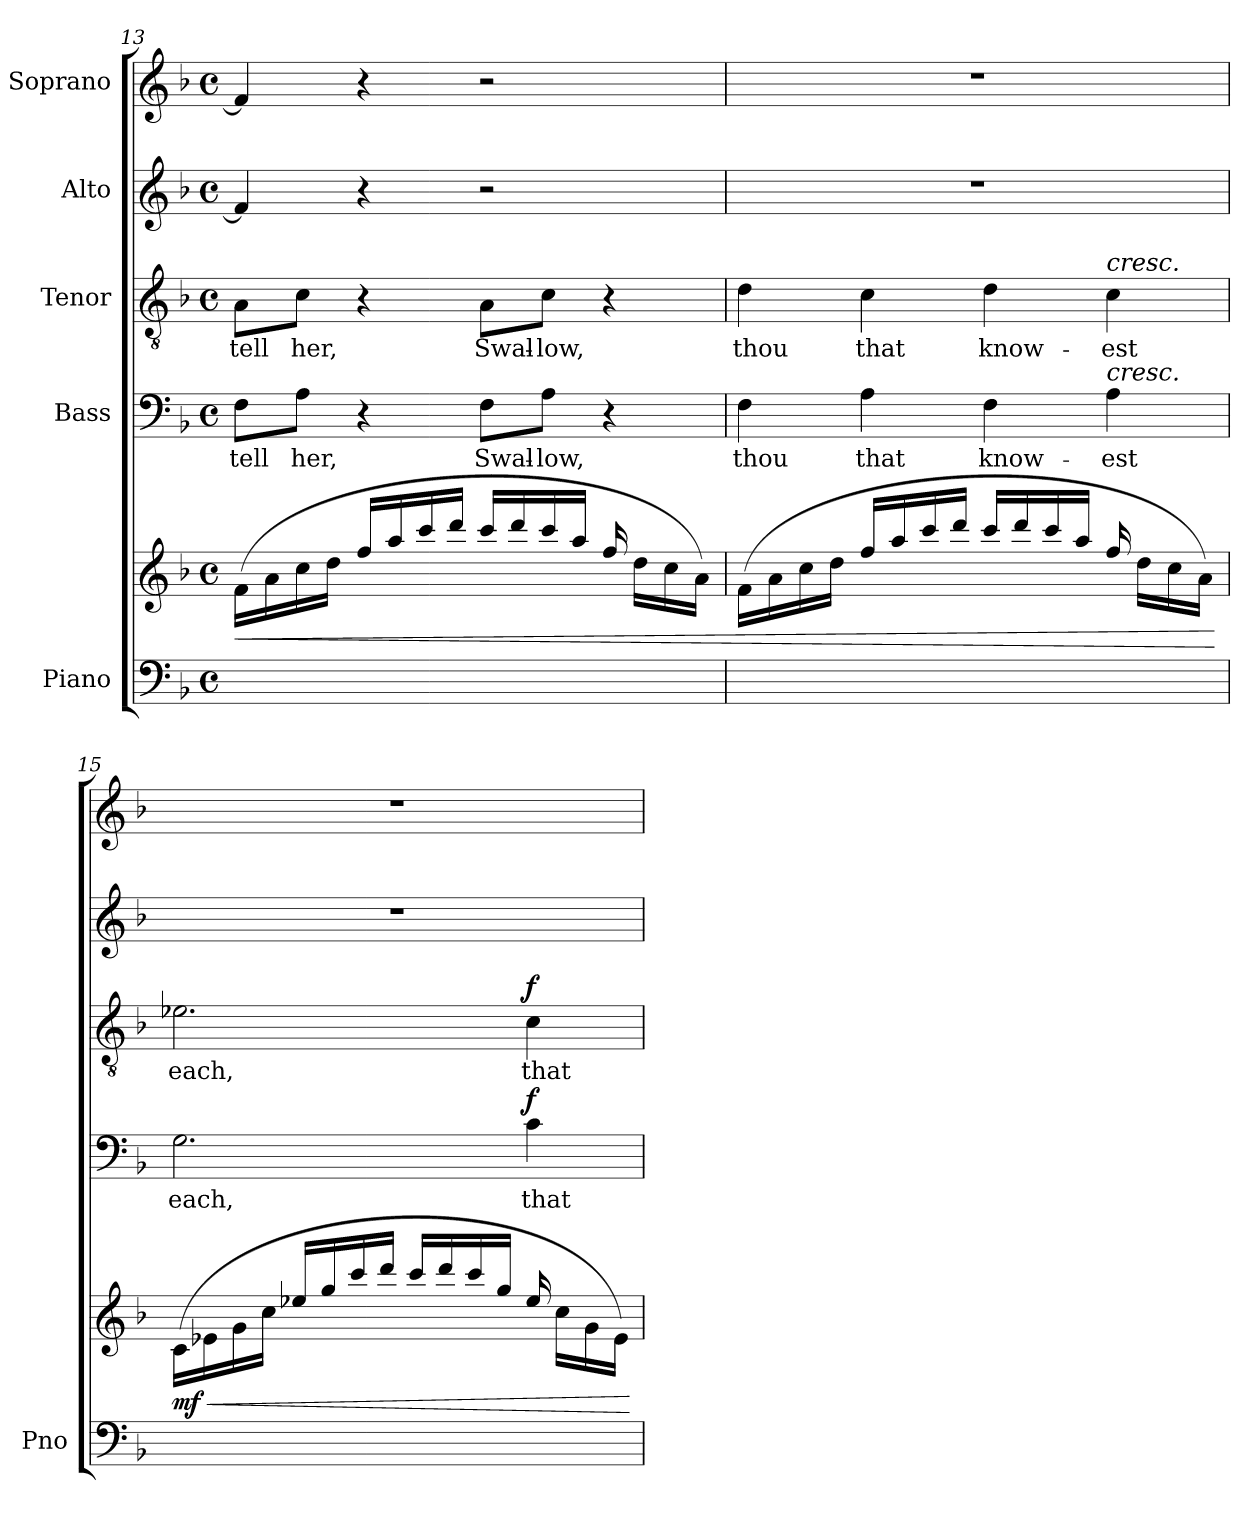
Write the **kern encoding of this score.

**kern	**kern	**dynam	**kern	**text	**dynam	**kern	**text	**dynam	**kern	**kern
*part5	*part5	*part5	*part4	*part4	*part4	*part3	*part3	*part3	*part2	*part1
*staff6	*staff5	*staff5/6	*staff4	*staff4	*staff4	*staff3	*staff3	*staff3	*staff2	*staff1
*I"Piano	*	*	*I"Bass	*	*	*I"Tenor	*	*	*I"Alto	*I"Soprano
*I'Pno	*	*	*	*	*	*	*	*	*	*
!!LO:PB:g=z
*clefF4	*clefG2	*	*clefF4	*	*	*clefGv2	*	*	*clefG2	*clefG2
*k[b-]	*k[b-]	*	*k[b-]	*	*	*k[b-]	*	*	*k[b-]	*k[b-]
*M4/4	*M4/4	*	*M4/4	*	*	*M4/4	*	*	*M4/4	*M4/4
*met(c)	*met(c)	*	*met(c)	*	*	*met(c)	*	*	*met(c)	*met(c)
=13	=13	=13	=13	=13	=13	=13	=13	=13	=13	=13
!	!	!LO:HP:b	!	!LO:LY:b	!	!	!LO:LY:b	!	!	!
1ryy	(>16f\LL	<	8F\L	tell	.	8A\L	tell	.	4f/]	4f/]
.	16a\	.	.	.	.	.	.	.	.	.
!	!	!	!	!LO:LY:b	!	!	!LO:LY:b	!	!	!
.	16cc\	.	8A\J	her,	.	8c\J	her,	.	.	.
.	16dd\JJ	.	.	.	.	.	.	.	.	.
.	16ff/LL	.	4r	.	.	4r	.	.	4r	4r
.	16aa/	.	.	.	.	.	.	.	.	.
.	16ccc/	.	.	.	.	.	.	.	.	.
.	16ddd/JJ	.	.	.	.	.	.	.	.	.
!	!	!	!	!LO:LY:b	!	!	!LO:LY:b	!	!	!
.	16ccc/LL	.	8F\L	Swal-	.	8A\L	Swal-	.	2r	2r
.	16ddd/	.	.	.	.	.	.	.	.	.
!	!	!	!	!LO:LY:b	!	!	!LO:LY:b	!	!	!
.	16ccc/	.	8A\J	-low,	.	8c\J	-low,	.	.	.
.	16aa/JJ	.	.	.	.	.	.	.	.	.
.	16ff/	.	4r	.	.	4r	.	.	.	.
.	16dd\LL	.	.	.	.	.	.	.	.	.
.	16cc\	.	.	.	.	.	.	.	.	.
.	16a\JJ)	.	.	.	.	.	.	.	.	.
=14	=14	=14	=14	=14	=14	=14	=14	=14	=14	=14
!	!	!	!	!LO:LY:b	!	!	!LO:LY:b	!	!	!
1ryy	(>16f\LL	.	4F\	thou	.	4d\	thou	.	1r	1r
.	16a\	.	.	.	.	.	.	.	.	.
.	16cc\	.	.	.	.	.	.	.	.	.
.	16dd\JJ	.	.	.	.	.	.	.	.	.
!	!	!	!	!LO:LY:b	!	!	!LO:LY:b	!	!	!
.	16ff/LL	.	4A\	that	.	4c\	that	.	.	.
.	16aa/	.	.	.	.	.	.	.	.	.
.	16ccc/	.	.	.	.	.	.	.	.	.
.	16ddd/JJ	.	.	.	.	.	.	.	.	.
!	!	!	!	!LO:LY:b	!	!	!LO:LY:b	!	!	!
.	16ccc/LL	.	4F\	know-	.	4d\	know-	.	.	.
.	16ddd/	.	.	.	.	.	.	.	.	.
.	16ccc/	.	.	.	.	.	.	.	.	.
.	16aa/JJ	.	.	.	.	.	.	.	.	.
!	!	!	!	!	!	!LO:TX:a:i:t=cresc.	!	!	!	!
!	!	!	!LO:TX:a:i:t=cresc.	!	!	!	!	!	!	!
!	!	!	!	!LO:LY:b	!	!	!LO:LY:b	!	!	!
.	16ff/	.	4A\	-est	.	4c\	-est	.	.	.
.	16dd\LL	.	.	.	.	.	.	.	.	.
.	16cc\	.	.	.	.	.	.	.	.	.
.	16a\JJ)	.	.	.	.	.	.	.	.	.
.	.	[	.	.	.	.	.	.	.	.
=15	=15	=15	=15	=15	=15	=15	=15	=15	=15	=15
!	!	!LO:HP:b	!	!LO:LY:b	!	!	!LO:LY:b	!	!	!
!	!	!LO:DY:n=1:b	!	!	!	!	!	!	!	!
1ryy	(>16c\LL	< mf	2.G\	each,	.	2.e-X\	each,	.	1r	1r
.	16e-X\	.	.	.	.	.	.	.	.	.
.	16g\	.	.	.	.	.	.	.	.	.
.	16cc\JJ	.	.	.	.	.	.	.	.	.
.	16ee-X/LL	.	.	.	.	.	.	.	.	.
.	16gg/	.	.	.	.	.	.	.	.	.
.	16ccc/	.	.	.	.	.	.	.	.	.
.	16ddd/JJ	.	.	.	.	.	.	.	.	.
.	16ccc/LL	.	.	.	.	.	.	.	.	.
.	16ddd/	.	.	.	.	.	.	.	.	.
.	16ccc/	.	.	.	.	.	.	.	.	.
.	16gg/JJ	.	.	.	.	.	.	.	.	.
!	!	!	!	!LO:LY:b	!LO:DY:a	!	!LO:LY:b	!LO:DY:a	!	!
.	16ee-/	.	4c\	that	f	4c\	that	f	.	.
.	16cc\LL	.	.	.	.	.	.	.	.	.
.	16g\	.	.	.	.	.	.	.	.	.
.	16e-\JJ)	.	.	.	.	.	.	.	.	.
.	.	[	.	.	.	.	.	.	.	.
=	=	=	=	=	=	=	=	=	=	=
*-	*-	*-	*-	*-	*-	*-	*-	*-	*-	*-
